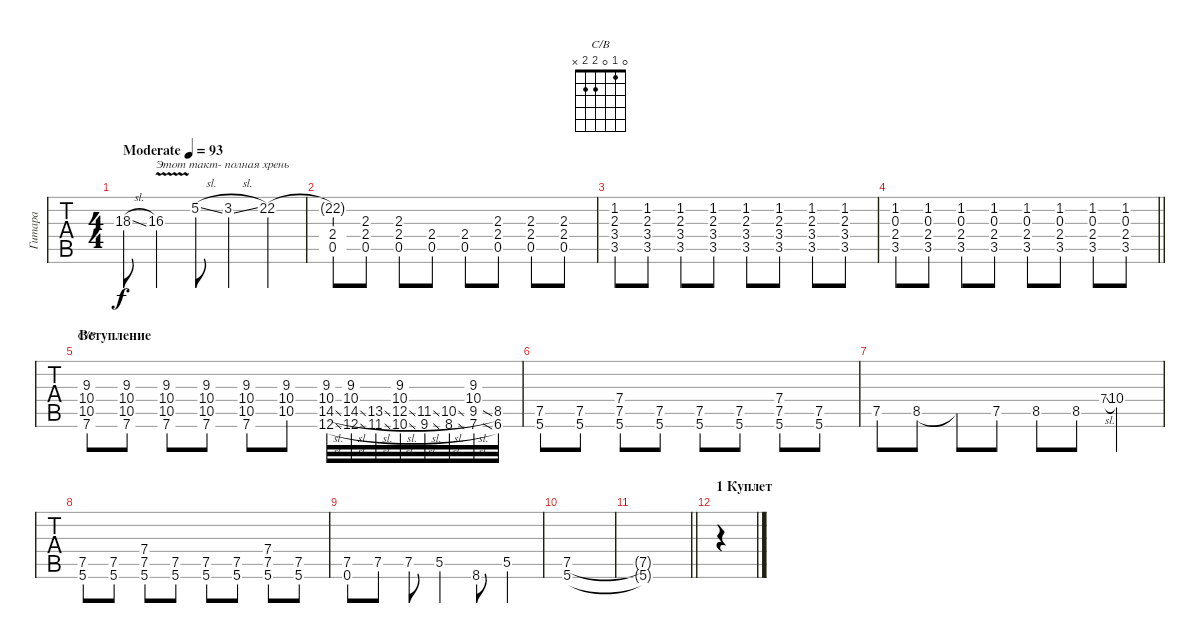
\track ("Гитара " "Гитара ") {instrument distortionguitar}
\staff {tabs}
\tuning (E4 B3 G3 D3 A2 E2) {hide}
\chord ("C/B" 0 1 0 2 2 x)
\ts (4 4)
\tempo (93 "Moderate")
\clef g2
\ks c
18.3{sl}.8{dy f volume 8 instrument electricguitarclean} 16.3{v}.4{txt "Этот такт- полная хрень"} 5.2{sl}.8 3.2{sl}.4 22.2.4 |
(22.2{t} 2.4 0.5).8{volume 8 instrument distortionguitar} (2.3 2.4 0.5).8 (2.3 2.4 0.5).8 (2.4 0.5).8 (2.4 0.5).8 (2.3 2.4 0.5).8 (2.3 2.4 0.5).8 (2.3 2.4 0.5).8 |
(1.2 2.3 3.4 3.5).8 (1.2 2.3 3.4 3.5).8 (1.2 2.3 3.4 3.5).8 (1.2 2.3 3.4 3.5).8 (1.2 2.3 3.4 3.5).8 (1.2 2.3 3.4 3.5).8 (1.2 2.3 3.4 3.5).8 (1.2 2.3 3.4 3.5).8 |
\barLineRight lightlight
(1.2 0.3 2.4 3.5).8 (1.2 0.3 2.4 3.5).8 (1.2 0.3 2.4 3.5).8 (1.2 0.3 2.4 3.5).8 (1.2 0.3 2.4 3.5).8 (1.2 0.3 2.4 3.5).8 (1.2 0.3 2.4 3.5).8 (1.2 0.3 2.4 3.5).8 |
\section ("" "Вступление")
(9.3 10.4 10.5 7.6).8{ch "C/B"} (9.3 10.4 10.5 7.6).8 (9.3 10.4 10.5 7.6).8 (9.3 10.4 10.5 7.6).8 (9.3 10.4 10.5 7.6).8 (9.3 10.4 10.5).8 (9.3 10.4 14.5{sl} 12.6{sl}).32 (9.3 10.4 14.5{sl} 12.6{sl}).32 (13.5{sl} 11.6{sl}).32{volume 16 instrument distortionguitar} (9.3 10.4 12.5{sl} 10.6{sl}).32 (11.5{sl} 9.6{sl}).32 (10.5{sl} 8.6{sl}).32 (9.3 10.4 9.5{sl} 7.6{sl}).32 (8.5 6.6).32 |
(7.5 5.6).8{volume 16 instrument distortionguitar} (7.5 5.6).8 (7.4 7.5 5.6).8 (7.5 5.6).8 (7.5 5.6).8 (7.5 5.6).8 (7.4 7.5 5.6).8 (7.5 5.6).8 |
7.5.8 8.5.8 8.5{t}.8 7.5.8 8.5.8 8.5.8 7.4{sl}.8{gr} 10.4.4 |
(7.5 5.6).8 (7.5 5.6).8 (7.4 7.5 5.6).8 (7.5 5.6).8 (7.5 5.6).8 (7.5 5.6).8 (7.4 7.5 5.6).8 (7.5 5.6).8 |
(7.5 0.6).8 7.5.8 7.5.8 5.5.4 8.6.8 5.5.4 |
(7.5 5.6).1{volume 5} |
\barLineRight lightlight
(7.5{t} 5.6{t}).1 |
\section ("" "1 Куплет")
